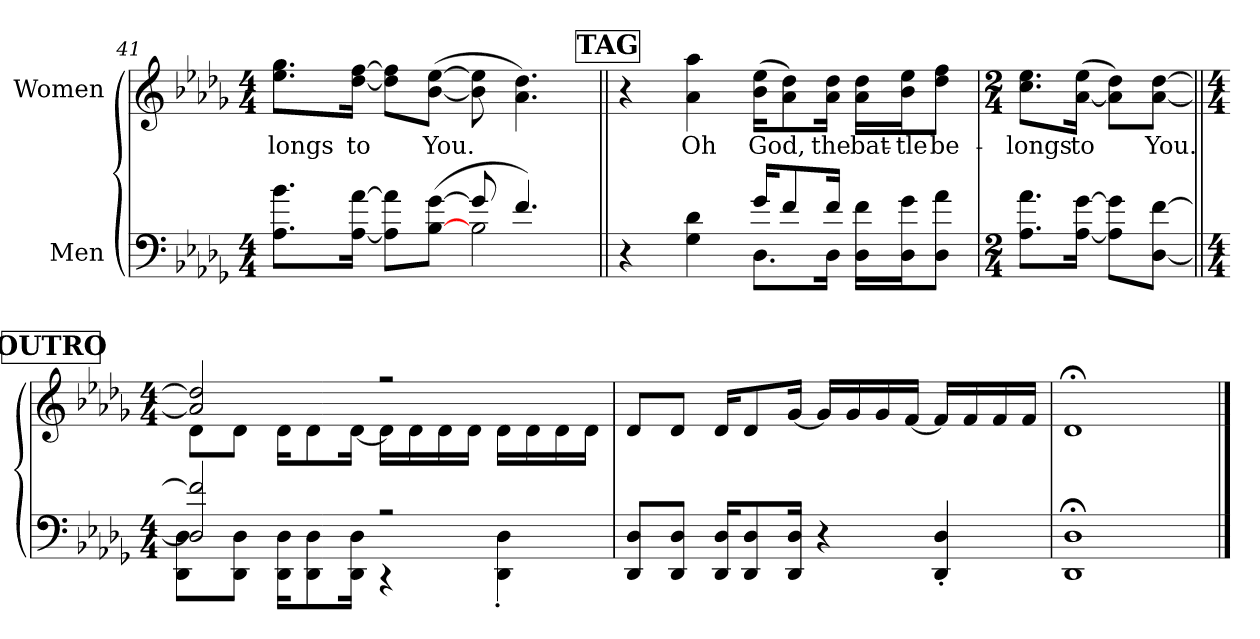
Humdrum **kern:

**kern	**kern	**text
*part2	*part1	*part1
*staff2	*staff1	*staff1
*I"Men	*I"Women	*
!!LO:LB:g=z
*clefF4	*clefG2	*
*k[b-e-a-d-g-]	*k[b-e-a-d-g-]	*
*D-:	*D-:	*
*M4/4	*M4/4	*
=41	=41	=41
*^	*	*
!	!	!	!LO:LY:b
8.A-\ 8.b-\L	2ryy	8.ee-\ 8.gg-\L	­longs
!	!	!	!LO:LY:b
[<16A-\ [>16a-\Jk	.	[16dd-\ [16ff\Jk	to
8A-\] 8a-\]L	.	8dd-\] 8ff\]L	.
!	!	!	!LO:LY:b
(>[<8B-\ [>8g-\J	.	(>[<8b-\ [8ee-\J	You.
8g-/]	2B-\	8b-\] 8ee-\]	.
4.f/)	.	4.a-\ 4.dd-\)	.
!!LO:REH:place=s1:a:B:t=TAG
=42||	=42||	=42||	=42||
4r	2ryy	4r	.
!	!	!	!LO:LY:b
4G-\ 4d-\	.	4a-\ 4aa-\	Oh
!	!	!	!LO:LY:b
16g-/KL	8.D-\L	(>16b-\ 16ee-\KL	God,
8f/	.	8a-\ 8dd-\)	.
!	!	!	!LO:LY:b
16f/Jk	16D-\Jk	16a-\ 16dd-\Jk	the
!	!	!	!LO:LY:b
16D-\ 16f\LL	4ryy	16a-\ 16dd-\LL	bat-
!	!	!	!LO:LY:b
16D-\ 16g-\J	.	16b-\ 16ee-\J	-tle
!	!	!	!LO:LY:b
8D-\ 8a-\J	.	8dd-\ 8ff\J	be-
*v	*v	*	*
=43	=43	=43
*M2/4	*M2/4	*
!	!	!LO:LY:b
8.A-\ 8.a-\L	8.cc\ 8.ee-\L	-longs
!	!	!LO:LY:b
[16A-\ [16g-\Jk	(>[<16a-\ 16ee-\Jk	to
8A-\] 8g-\]L	8a-\] 8dd-\L)	.
!	!	!LO:LY:b
[8D-\ [8f\J	[8a-\ [8dd-\J	You.
!!LO:PB:g=z
!!LO:REH:place=s1:a:B:t=OUTRO
=44||	=44||	=44||
*M4/4	*M4/4	*
*^	*^	*
2D-/] 2f/]	8DD-!\ 8D-!\L	2a-/] 2dd-/]	8d-!\L	.
.	8DD-!\ 8D-!\J	.	8d-!\J	.
.	16DD-!\ 16D-!\KL	.	16d-!\KL	.
.	8DD-!\ 8D-!\	.	8d-!\	.
.	16DD-!\ 16D-!\Jk	.	[<16d-!\Jk	.
2rA	4rCC	2rff	16d-!\LL]	.
.	.	.	16d-!\	.
.	.	.	16d-!\	.
.	.	.	16d-!\JJ	.
.	4DD-!\'> 4D-!\'>	.	16d-!\LL	.
.	.	.	16d-!\	.
.	.	.	16d-!\	.
.	.	.	16d-!\JJ	.
*v	*v	*	*	*
*	*v	*v	*
!!LO:LB:g=z
=45	=45	=45
8DD-!/ 8D-!/L	8d-!/L	.
8DD-!/ 8D-!/J	8d-!/J	.
16DD-!/ 16D-!/KL	16d-!/KL	.
8DD-!/ 8D-!/	8d-!/	.
16DD-!/ 16D-!/Jk	[16g-!/Jk	.
4r	16g-!/LL]	.
.	16g-!/	.
.	16g-!/	.
.	[16f!/JJ	.
4DD-!/'< 4D-!/'<	16f!/LL]	.
.	16f!/	.
.	16f!/	.
.	16f!/JJ	.
=46	=46	=46
1DD-!;< 1D-!;<	1d-;<!	.
==	==	==
*-	*-	*-
